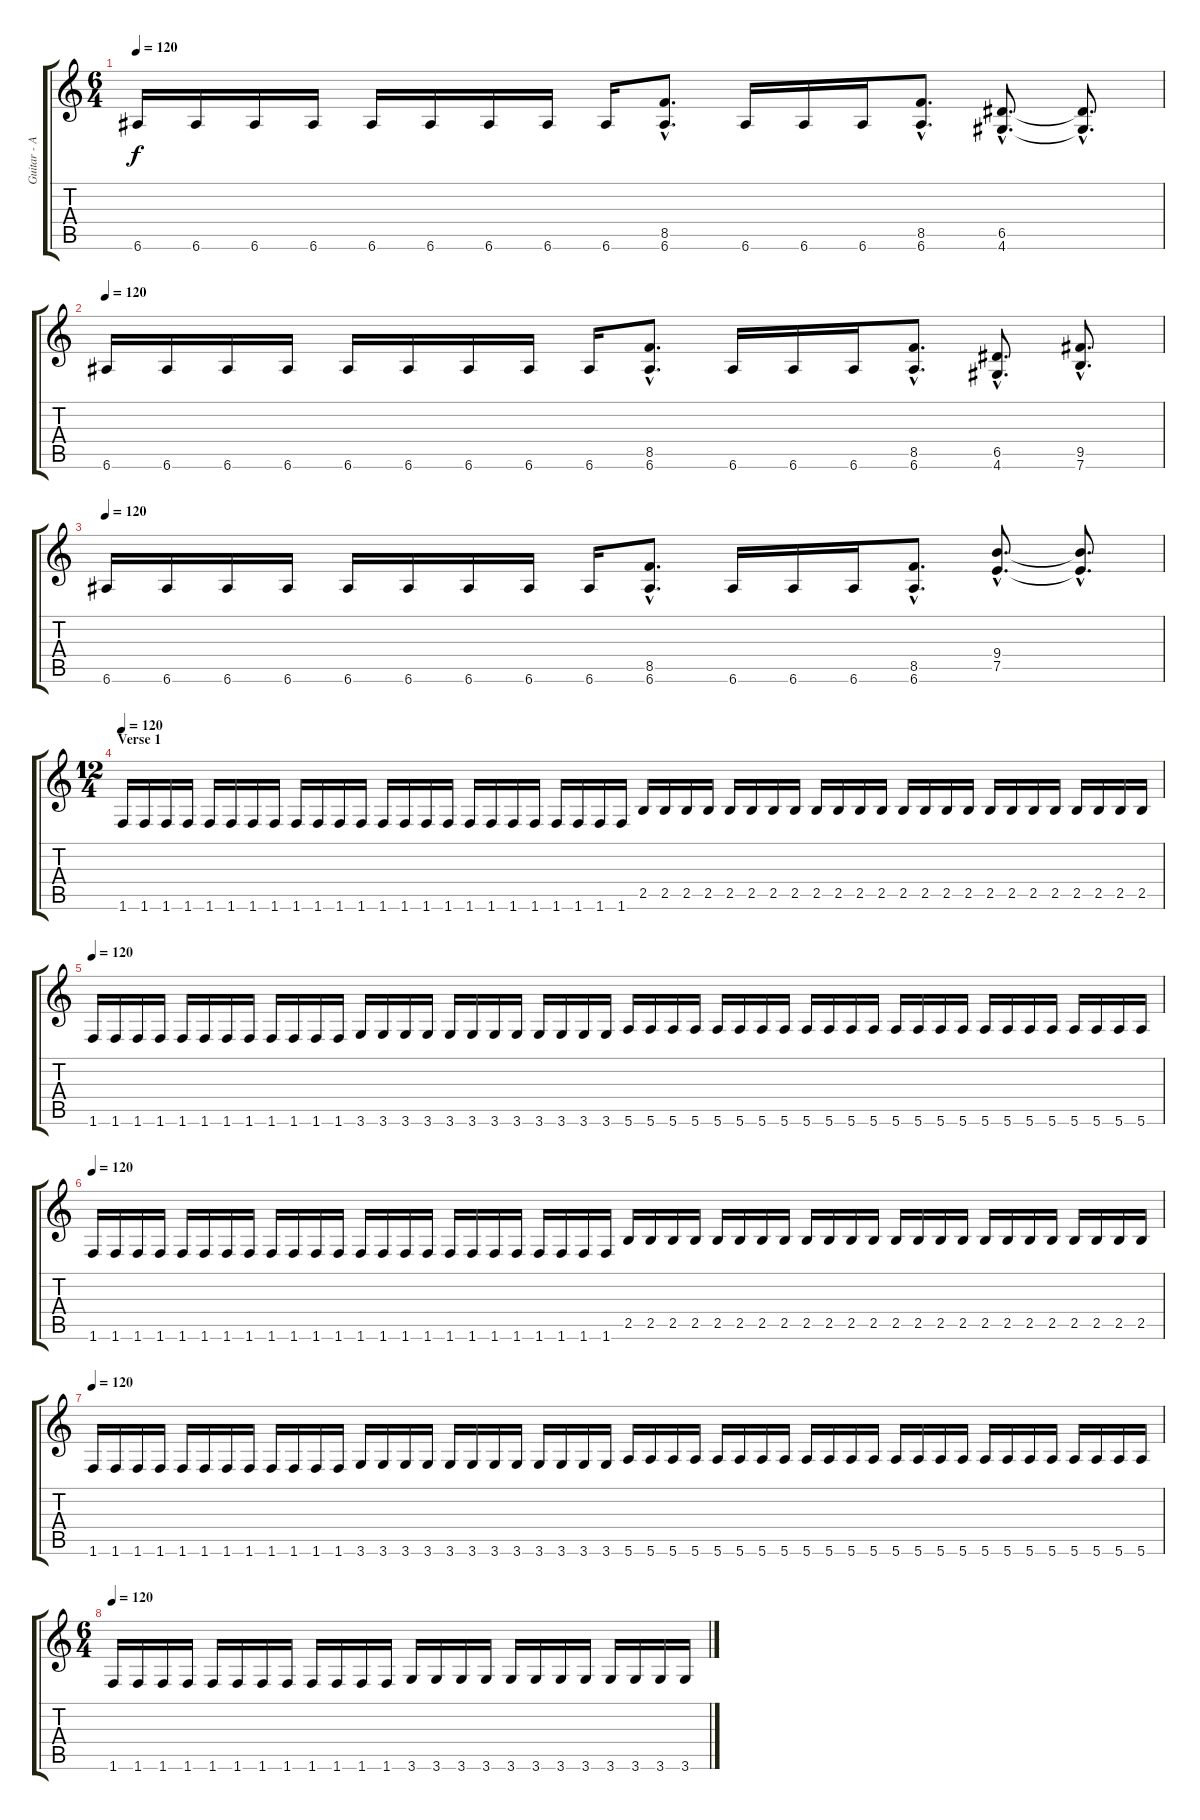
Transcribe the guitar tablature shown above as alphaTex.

\track ("Guitar - Andy LaRoque" "Guitar - A") {instrument overdrivenguitar}
\staff {score tabs}
\tuning (E4 B3 G3 D3 A2 E2) {hide}
\ts (6 4)
\tempo 120
\clef g2
\ks c
6.6.16{dy f} 6.6.16 6.6.16 6.6.16 6.6.16 6.6.16 6.6.16 6.6.16 6.6.16 (8.5{hac} 6.6{hac}).8{d} 6.6.16 6.6.16 6.6.16 (8.5{hac} 6.6{hac}).8{d} (6.5{hac} 4.6{hac}).8{d} (6.5{hac t} 4.6{hac t}).8{d} |
\tempo 120
6.6.16 6.6.16 6.6.16 6.6.16 6.6.16 6.6.16 6.6.16 6.6.16 6.6.16 (8.5{hac} 6.6{hac}).8{d} 6.6.16 6.6.16 6.6.16 (8.5{hac} 6.6{hac}).8{d} (6.5{hac} 4.6{hac}).8{d} (9.5{hac} 7.6{hac}).8{d} |
\tempo 120
6.6.16 6.6.16 6.6.16 6.6.16 6.6.16 6.6.16 6.6.16 6.6.16 6.6.16 (8.5{hac} 6.6{hac}).8{d} 6.6.16 6.6.16 6.6.16 (8.5{hac} 6.6{hac}).8{d} (9.4{hac} 7.5{hac}).8{d} (9.4{hac t} 7.5{hac t}).8{d} |
\ts (12 4)
\section ("" "Verse 1")
\tempo 120
1.6.16 1.6.16 1.6.16 1.6.16 1.6.16 1.6.16 1.6.16 1.6.16 1.6.16 1.6.16 1.6.16 1.6.16 1.6.16 1.6.16 1.6.16 1.6.16 1.6.16 1.6.16 1.6.16 1.6.16 1.6.16 1.6.16 1.6.16 1.6.16 2.5.16 2.5.16 2.5.16 2.5.16 2.5.16 2.5.16 2.5.16 2.5.16 2.5.16 2.5.16 2.5.16 2.5.16 2.5.16 2.5.16 2.5.16 2.5.16 2.5.16 2.5.16 2.5.16 2.5.16 2.5.16 2.5.16 2.5.16 2.5.16 |
\tempo 120
1.6.16 1.6.16 1.6.16 1.6.16 1.6.16 1.6.16 1.6.16 1.6.16 1.6.16 1.6.16 1.6.16 1.6.16 3.6.16 3.6.16 3.6.16 3.6.16 3.6.16 3.6.16 3.6.16 3.6.16 3.6.16 3.6.16 3.6.16 3.6.16 5.6.16 5.6.16 5.6.16 5.6.16 5.6.16 5.6.16 5.6.16 5.6.16 5.6.16 5.6.16 5.6.16 5.6.16 5.6.16 5.6.16 5.6.16 5.6.16 5.6.16 5.6.16 5.6.16 5.6.16 5.6.16 5.6.16 5.6.16 5.6.16 |
\tempo 120
1.6.16 1.6.16 1.6.16 1.6.16 1.6.16 1.6.16 1.6.16 1.6.16 1.6.16 1.6.16 1.6.16 1.6.16 1.6.16 1.6.16 1.6.16 1.6.16 1.6.16 1.6.16 1.6.16 1.6.16 1.6.16 1.6.16 1.6.16 1.6.16 2.5.16 2.5.16 2.5.16 2.5.16 2.5.16 2.5.16 2.5.16 2.5.16 2.5.16 2.5.16 2.5.16 2.5.16 2.5.16 2.5.16 2.5.16 2.5.16 2.5.16 2.5.16 2.5.16 2.5.16 2.5.16 2.5.16 2.5.16 2.5.16 |
\tempo 120
1.6.16 1.6.16 1.6.16 1.6.16 1.6.16 1.6.16 1.6.16 1.6.16 1.6.16 1.6.16 1.6.16 1.6.16 3.6.16 3.6.16 3.6.16 3.6.16 3.6.16 3.6.16 3.6.16 3.6.16 3.6.16 3.6.16 3.6.16 3.6.16 5.6.16 5.6.16 5.6.16 5.6.16 5.6.16 5.6.16 5.6.16 5.6.16 5.6.16 5.6.16 5.6.16 5.6.16 5.6.16 5.6.16 5.6.16 5.6.16 5.6.16 5.6.16 5.6.16 5.6.16 5.6.16 5.6.16 5.6.16 5.6.16 |
\ts (6 4)
\tempo 120
1.6.16 1.6.16 1.6.16 1.6.16 1.6.16 1.6.16 1.6.16 1.6.16 1.6.16 1.6.16 1.6.16 1.6.16 3.6.16 3.6.16 3.6.16 3.6.16 3.6.16 3.6.16 3.6.16 3.6.16 3.6.16 3.6.16 3.6.16 3.6.16
